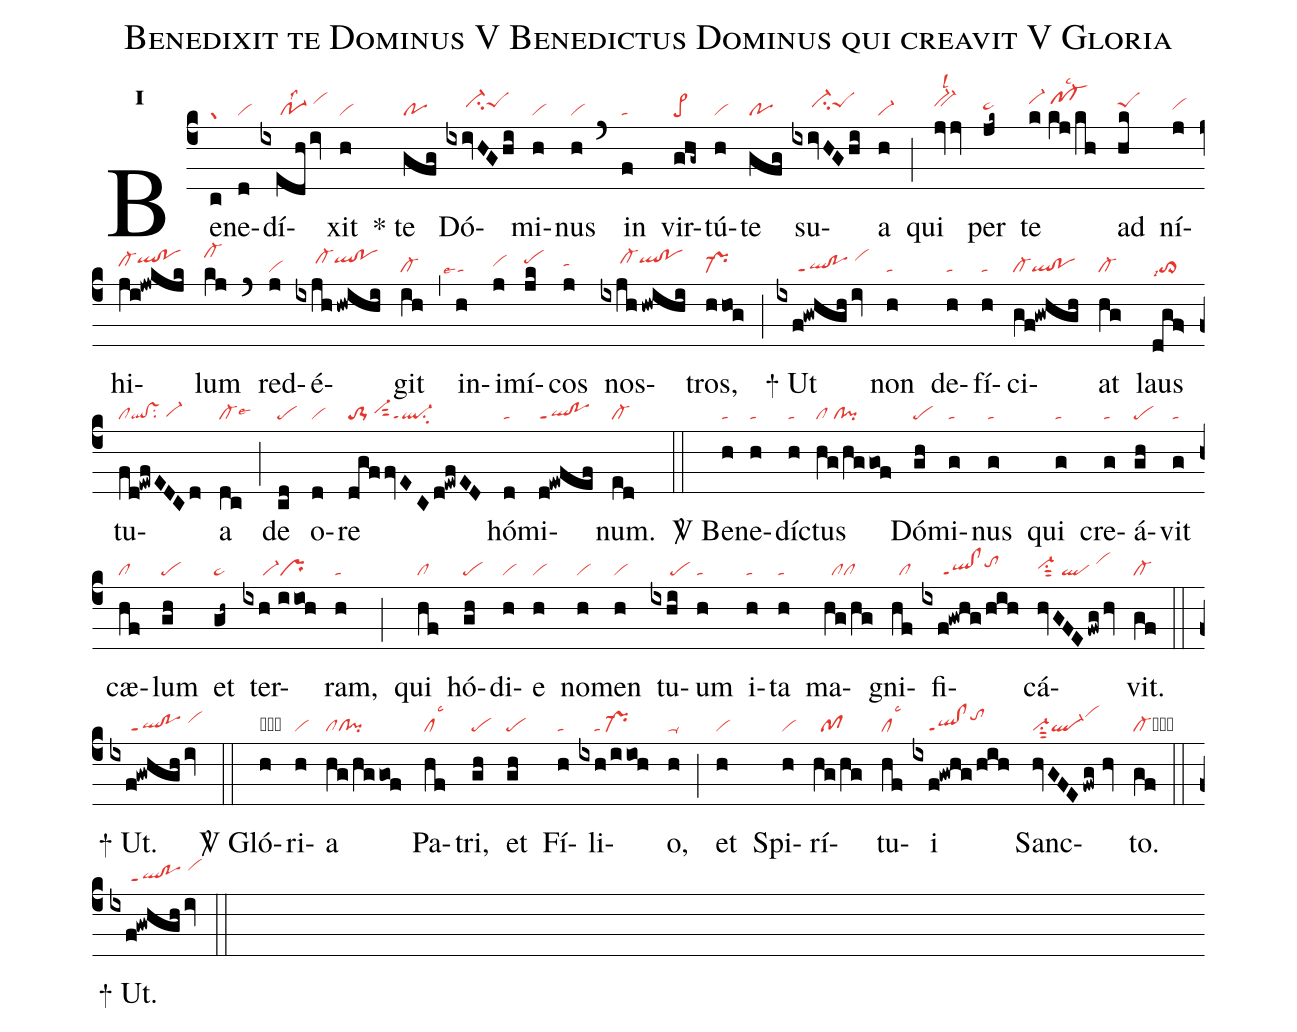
name:Benedixit te Dominus V Benedictus Dominus qui creavit V Gloria;
office-part:re;
mode:1;
nabc-lines:1;
%%
initial-style: 1;
name:Benedixit te Dominus;
mode: 1;
office-part: Responsorium;
annotation: Resp.;
annotation: i;
nabc-lines:1;
%%
(c4) Be(c|gr)ne(d|vi)dí(ixedh/iv|/////po-1lss2/vihj)xit(h|vi) <sp>*</sp> te(gfg|po) Dó(ixivHGhi|/////ci-hipeShi)mi(h|vi)nus(h|vi) (`) in(f|ta) vir(ghg~|pe>)tú(h|vi)te(gfg|po) su(ixivHGhi|/////ci-hipeShi)a(h|vi-) (;) qui(jvjv|bv-hilsl2) per(jk~|pe~hh) te(k//kj/kh|vi-hj/pf-hjlsc2) ad(hk|peShi) ní(j|vihh)hi(ji!jwkjk|cl-hhqlhi!pohi)lum(kj|cl-hk) (`) red(j|vi)é(ixjhhwihi|/////cl-hiqlhi!pohi)git(ih|cl-) (,) in(h|```talse4)i(j|vihh)mí(jk|pehi)cos(j|tahh) nos(ixjhhwihi|/////cl-hiqlhi!pohi)tros,(hhog|pr-) (;)

<sp>+</sp> Ut(ixf!gwhgh/iv|/////ql!poppt1/vihj) non(h|ta) de(h|ta)fí(h|ta)ci(gf!gwhgh|cl-ql!po)at(hg|cl-) laus(dgf>|to>lsi7) tu(fd!ewfEDCd|clql!vssu2/vi-hg)a(dc|cl-lse6) (;) de(cd|pe) o(d|vi)re(dgffvECd!ewfED|to-1/vi-hhsut2ql-ppt1su2) hó(d|ta)mi(d!ewfef|ql!poppt1)num.(ed|cl-) (::)

<sp>V/</sp> Be(h|ta)ne(h|ta)díc(h|ta)tus(hg/hg/gof|cl/cl!pi) Dó(gh|pe)mi(g|ta)nus(g|ta) qui(g|ta) cre(g|ta)á(gh|pe)vit(g|ta) cæ(hf|cl)lum(gh|pe) et(gh~|pe~) ter(ixh//iioh|/////vi-pr)ram,(h|ta) (;) qui(hf|cl) hó(gh|pe)di(h|vi)e(h|vi) no(h|vi)men(h|vi) tu(ixhi|/////pe)um(h|ta) i(h|ta)ta(h|ta) ma(hg/hg|//clcl)gni(hf|//cl)fi(ixf!gwhg/hih|/////ql!clppt1tohi)cá(hvGFE/fwg/hv|vi-hhsu1sut2/ql/vihj)vit.(gf|cl-) (::)

<sp>+</sp> Ut.(ixf!gwhgh/iv|/////ql!poppt1/vihi) (::) <sp>V/</sp> Gló(h|obvi)ri(h|vi)a(hg/hggof|clcl!pi) Pa(hf|cllsc3)tri,(gh|pe) et(gh|pe) Fí(h|ta)li(ixh/iioh|////ta/pr-)o,(h|ta-) (;) et(h|vi) Spi(h|vi)rí(hg/hg|//pf)tu(hf|cllsc3)i(ixf!gwhg/hih|////ql!clppt1tohj) Sanc(hvGFE/fwg//hv|vi-su1sut2ql-vihk)to.(gf|cl-cb) (::)

<sp>+</sp> Ut.(ixf!gwhgh/iv|/////ql!poppt1/vihj) (::)
